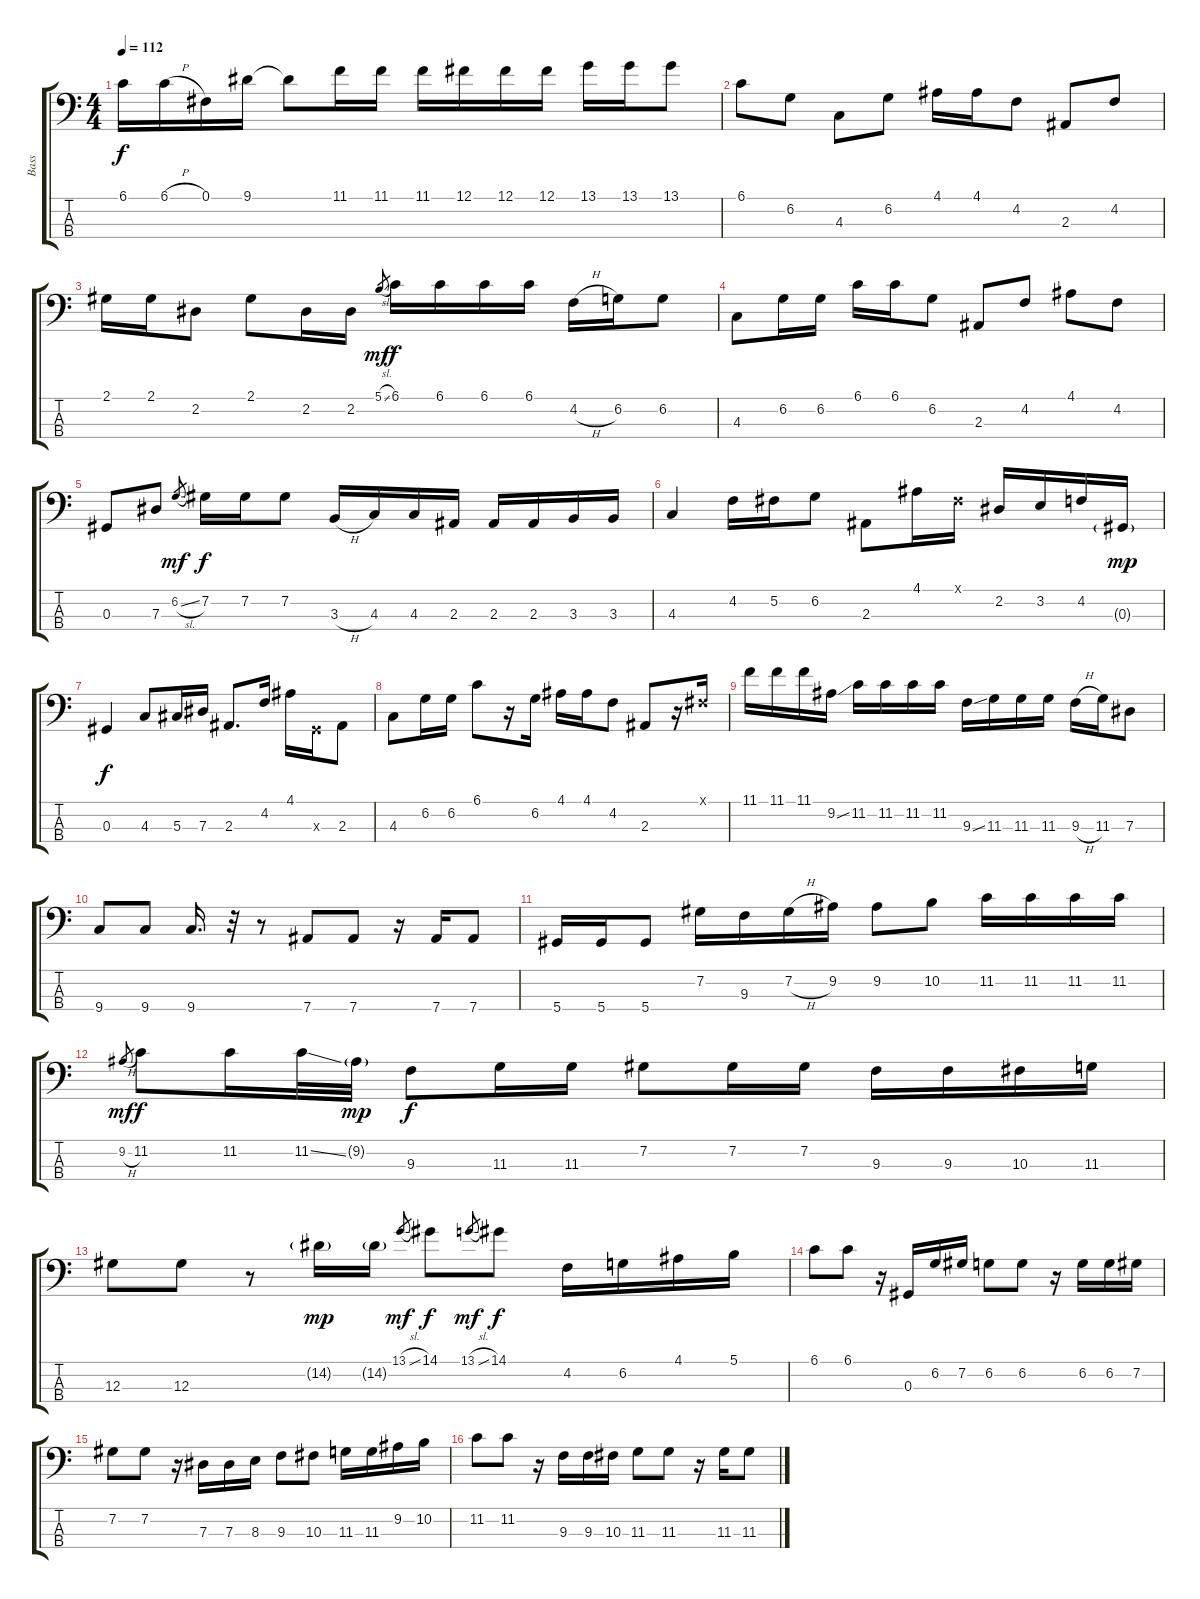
\track ("Bass" "Bass") {instrument electricbassfinger}
\staff {score tabs}
\tuning (Gb2 Db2 Ab1 Eb1) {hide}
\ts (4 4)
\tempo 112
\clef f4
\ks c
6.1.16{dy f} 6.1{h}.16 0.1.16 9.1.16 9.1{t}.8 11.1.16 11.1.16 11.1.16 12.1.16 12.1.16 12.1.16 13.1.16 13.1.16 13.1.8 |
6.1.8 6.2.8 4.3.8 6.2.8 4.1.16 4.1.16 4.2.8 2.3.8 4.2.8 |
2.1.16 2.1.16 2.2.8 2.1.8 2.2.16 2.2.16 5.1{sl}.8{gr dy mf} 6.1.16{dy f} 6.1.16 6.1.16 6.1.16 4.2{h}.16 6.2.16 6.2.8 |
4.3.8 6.2.16 6.2.16 6.1.16 6.1.16 6.2.8 2.3.8 4.2.8 4.1.8 4.2.8 |
0.3.8 7.3.8 6.2{sl}.8{gr dy mf} 7.2.16{dy f} 7.2.16 7.2.8 3.3{h}.16 4.3.16 4.3.16 2.3.16 2.3.16 2.3.16 3.3.16 3.3.16 |
4.3.4 4.2.16 5.2.16 6.2.8 2.3.8 4.1.16 0.1{x}.16 2.2.16 3.2.16 4.2.16 0.3{g}.16{dy mp} |
0.3.4{dy f} 4.3.8 5.3.16 7.3.16 2.3.8{d} 4.2.16 4.1.16 0.3{x}.16 2.3.8 |
4.3.8 6.2.16 6.2.16 6.1.8 r.16 6.2.16 4.1.16 4.1.16 4.2.8 2.3.8 r.16 0.1{x}.16 |
11.1.16 11.1.16 11.1.16 9.2{ss}.16 11.2.16 11.2.16 11.2.16 11.2.16 9.3{ss}.16 11.3.16 11.3.16 11.3.16 9.3{h}.16 11.3.16 7.3.8 |
9.4.8 9.4.8 9.4.16{d} r.32 r.8 7.4.8 7.4.8 r.16 7.4.16 7.4.8 |
5.4.16 5.4.16 5.4.8 7.2.16 9.3.16 7.2{h}.16 9.2.16 9.2.8 10.2.8 11.2.16 11.2.16 11.2.16 11.2.16 |
9.2{h}.8{gr dy mf} 11.2.8{dy f} 11.2.16 11.2{ss}.32 9.2{g}.32{dy mp} 9.3.8{dy f} 11.3.16 11.3.16 7.2.8 7.2.16 7.2.16 9.3.16 9.3.16 10.3.16 11.3.16 |
12.3.8 12.3.8 r.8 14.2{g}.16{dy mp} 14.2{g}.16 13.1{sl}.8{gr dy mf} 14.1.8{dy f} 13.1{sl}.8{gr dy mf} 14.1.8{dy f} 4.2.16 6.2.16 4.1.16 5.1.16 |
6.1.8 6.1.8 r.16 0.3.16 6.2.16 7.2.16 6.2.8 6.2.8 r.16 6.2.16 6.2.16 7.2.16 |
7.2.8 7.2.8 r.16 7.3.16 7.3.16 8.3.16 9.3.8 10.3.8 11.3.16 11.3.16 9.2.16 10.2.16 |
11.2.8 11.2.8 r.16 9.3.16 9.3.16 10.3.16 11.3.8 11.3.8 r.16 11.3.16 11.3.8
